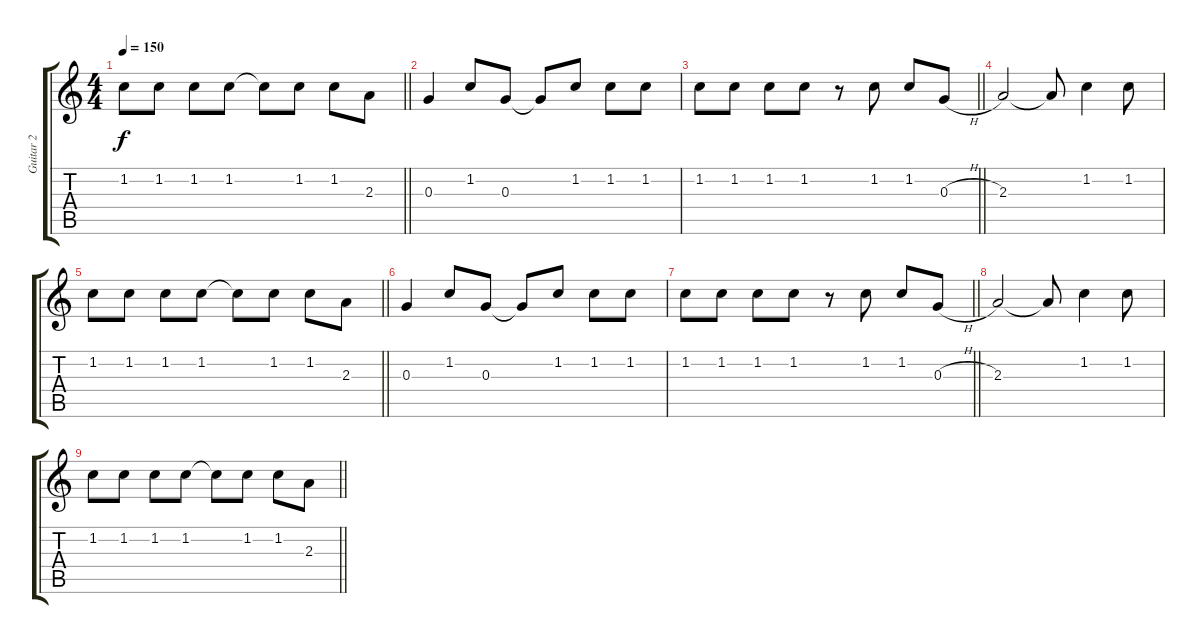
\track ("Guitar 2" "Guitar 2") {instrument distortionguitar}
\staff {score tabs}
\tuning (E4 B3 G3 D3 A2 E2) {hide}
\ts (4 4)
\tempo 150
\clef g2
\barLineRight lightlight
\ks c
1.2.8{dy f} 1.2.8 1.2.8 1.2.8 1.2{t}.8 1.2.8 1.2.8 2.3.8 |
0.3.4 1.2.8 0.3.8 0.3{t}.8 1.2.8 1.2.8 1.2.8 |
\barLineRight lightlight
1.2.8 1.2.8 1.2.8 1.2.8 r.8 1.2.8 1.2.8 0.3{h}.8 |
2.3.2 2.3{t}.8 1.2.4 1.2.8 |
\barLineRight lightlight
1.2.8 1.2.8 1.2.8 1.2.8 1.2{t}.8 1.2.8 1.2.8 2.3.8 |
0.3.4 1.2.8 0.3.8 0.3{t}.8 1.2.8 1.2.8 1.2.8 |
\barLineRight lightlight
1.2.8 1.2.8 1.2.8 1.2.8 r.8 1.2.8 1.2.8 0.3{h}.8 |
2.3.2 2.3{t}.8 1.2.4 1.2.8 |
\barLineRight lightlight
1.2.8 1.2.8 1.2.8 1.2.8 1.2{t}.8 1.2.8 1.2.8 2.3.8
